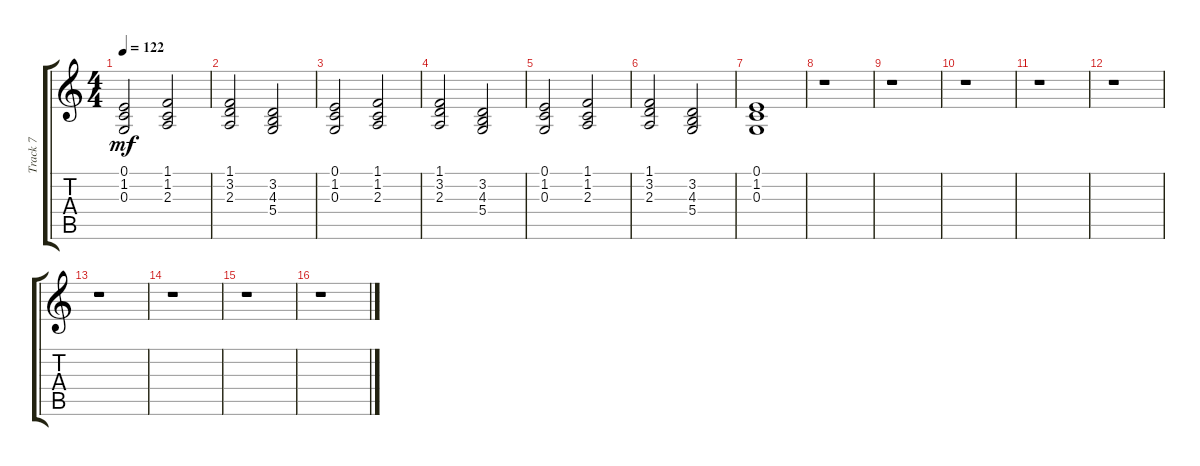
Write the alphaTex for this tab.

\track ("Track 7" "Track 7") {instrument synthbrass1}
\staff {score tabs}
\tuning (E4 B3 G3 D3 A2 E2) {hide}
\ts (4 4)
\tempo 122
\clef g2
\ks c
(0.1 1.2 0.3).2{dy mf} (1.1 1.2 2.3).2 |
(1.1 3.2 2.3).2 (3.2 4.3 5.4).2 |
(0.1 1.2 0.3).2 (1.1 1.2 2.3).2 |
(1.1 3.2 2.3).2 (3.2 4.3 5.4).2 |
(0.1 1.2 0.3).2 (1.1 1.2 2.3).2 |
(1.1 3.2 2.3).2 (3.2 4.3 5.4).2 |
(0.1 1.2 0.3).1 |
r.1 |
r.1 |
r.1 |
r.1 |
r.1 |
r.1 |
r.1 |
r.1 |
r.1
